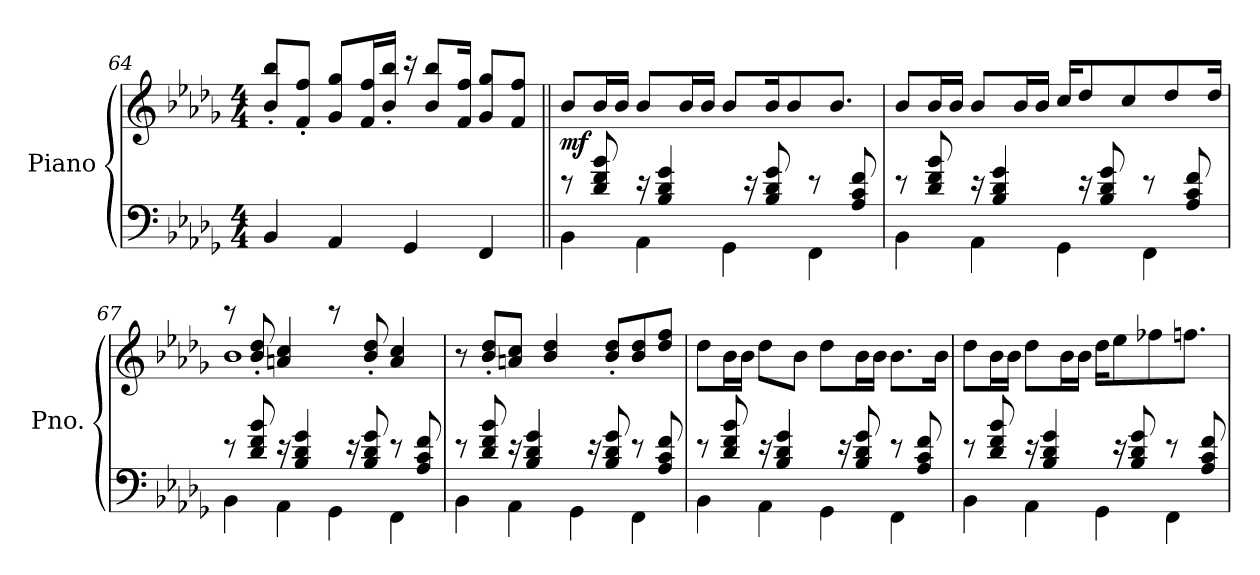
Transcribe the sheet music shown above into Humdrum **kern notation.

**kern	**kern	**dynam
*part1	*part1	*part1
*staff2	*staff1	*staff1/2
*I"Piano	*	*
*I'Pno.	*	*
*clefF4	*clefG2	*
*k[b-e-a-d-g-]	*k[b-e-a-d-g-]	*
*M4/4	*M4/4	*
=64	=64	=64
4BB-/	8b-/' 8bb-/'L	.
.	8f/' 8ff/'J	.
4AA-/	8g-/ 8gg-/L	.
.	16f/ 16ff/L	.
.	16b-/' 16bb-/'JJ	.
4GG-/	16rccc	.
.	8b-/ 8bb-/L	.
.	16f/ 16ff/Jk	.
4FF/	8g-/ 8gg-/L	.
.	8f/ 8ff/J	.
!!LO:LB:g=z
=65||	=65||	=65||
*^	*	*
!	!	!	!LO:DY:b
4BB-\	8re	8b-/L	mf
.	8d-/ 8f/ 8b-/	16b-/L	.
.	.	16b-/JJ	.
4AA-\	16re	8b-/L	.
.	4B-/ 4d-/ 4g-/	.	.
.	.	16b-/L	.
.	.	16b-/JJ	.
4GG-\	.	8b-/L	.
.	16re	.	.
.	8B-/ 8d-/ 8g-/	16b-/K	.
.	.	8b-/	.
4FF\	8re	.	.
.	.	8.b-/J	.
.	8A-/ 8c/ 8f/	.	.
=66	=66	=66	=66
4BB-\	8re	8b-/L	.
.	8d-/ 8f/ 8b-/	16b-/L	.
.	.	16b-/JJ	.
4AA-\	16re	8b-/L	.
.	4B-/ 4d-/ 4g-/	.	.
.	.	16b-/L	.
.	.	16b-/JJ	.
4GG-\	.	16cc/KL	.
.	16re	8dd-/	.
.	8B-/ 8d-/ 8g-/	.	.
.	.	8cc/	.
4FF\	8re	.	.
.	.	8dd-/	.
.	8A-/ 8c/ 8f/	.	.
.	.	16dd-/Jk	.
=67	=67	=67	=67
*	*	*^	*
4BB-\	8re	1b-	8rccc	.
.	8d-/ 8f/ 8b-/	.	8b-/' 8dd-/'	.
4AA-\	16re	.	4an/ 4cc/	.
.	4B-/ 4d-/ 4g-/	.	.	.
4GG-\	.	.	8rccc	.
.	16re	.	.	.
.	8B-/ 8d-/ 8g-/	.	8b-/' 8dd-/'	.
4FF\	8re	.	4a/ 4cc/	.
.	8A-/ 8c/ 8f/	.	.	.
*	*	*v	*v	*
!!LO:LB:g=z
=68	=68	=68	=68
4BB-\	8re	8r	.
.	8d-/ 8f/ 8b-/	8b-/' 8dd-/'L	.
4AA-\	16re	8an/ 8cc/J	.
.	4B-/ 4d-/ 4g-/	.	.
.	.	4b-/ 4dd-/	.
4GG-\	.	.	.
.	16re	.	.
.	8B-/ 8d-/ 8g-/	8b-/' 8dd-/'L	.
4FF\	8re	8b-/ 8dd-/	.
.	8A-/ 8c/ 8f/	8dd-/ 8ff/J	.
=69	=69	=69	=69
4BB-\	8re	8dd-\L	.
.	8d-/ 8f/ 8b-/	16b-\L	.
.	.	16b-\JJ	.
4AA-\	16re	8dd-\L	.
.	4B-/ 4d-/ 4g-/	.	.
.	.	8b-\J	.
4GG-\	.	8dd-\L	.
.	16re	.	.
.	8B-/ 8d-/ 8g-/	16b-\L	.
.	.	16b-\JJ	.
4FF\	8re	8.b-\L	.
.	8A-/ 8c/ 8f/	.	.
.	.	16b-\Jk	.
=70	=70	=70	=70
4BB-\	8re	8dd-\L	.
.	8d-/ 8f/ 8b-/	16b-\L	.
.	.	16b-\JJ	.
4AA-\	16re	8dd-\L	.
.	4B-/ 4d-/ 4g-/	.	.
.	.	16b-\L	.
.	.	16b-\JJ	.
4GG-\	.	16dd-\KL	.
.	16re	8ee-\	.
.	8B-/ 8d-/ 8g-/	.	.
.	.	8ff-X\	.
4FF\	8re	.	.
.	.	8.ffn\J	.
.	8A-/ 8c/ 8f/	.	.
*v	*v	*	*
=	=	=
*-	*-	*-
